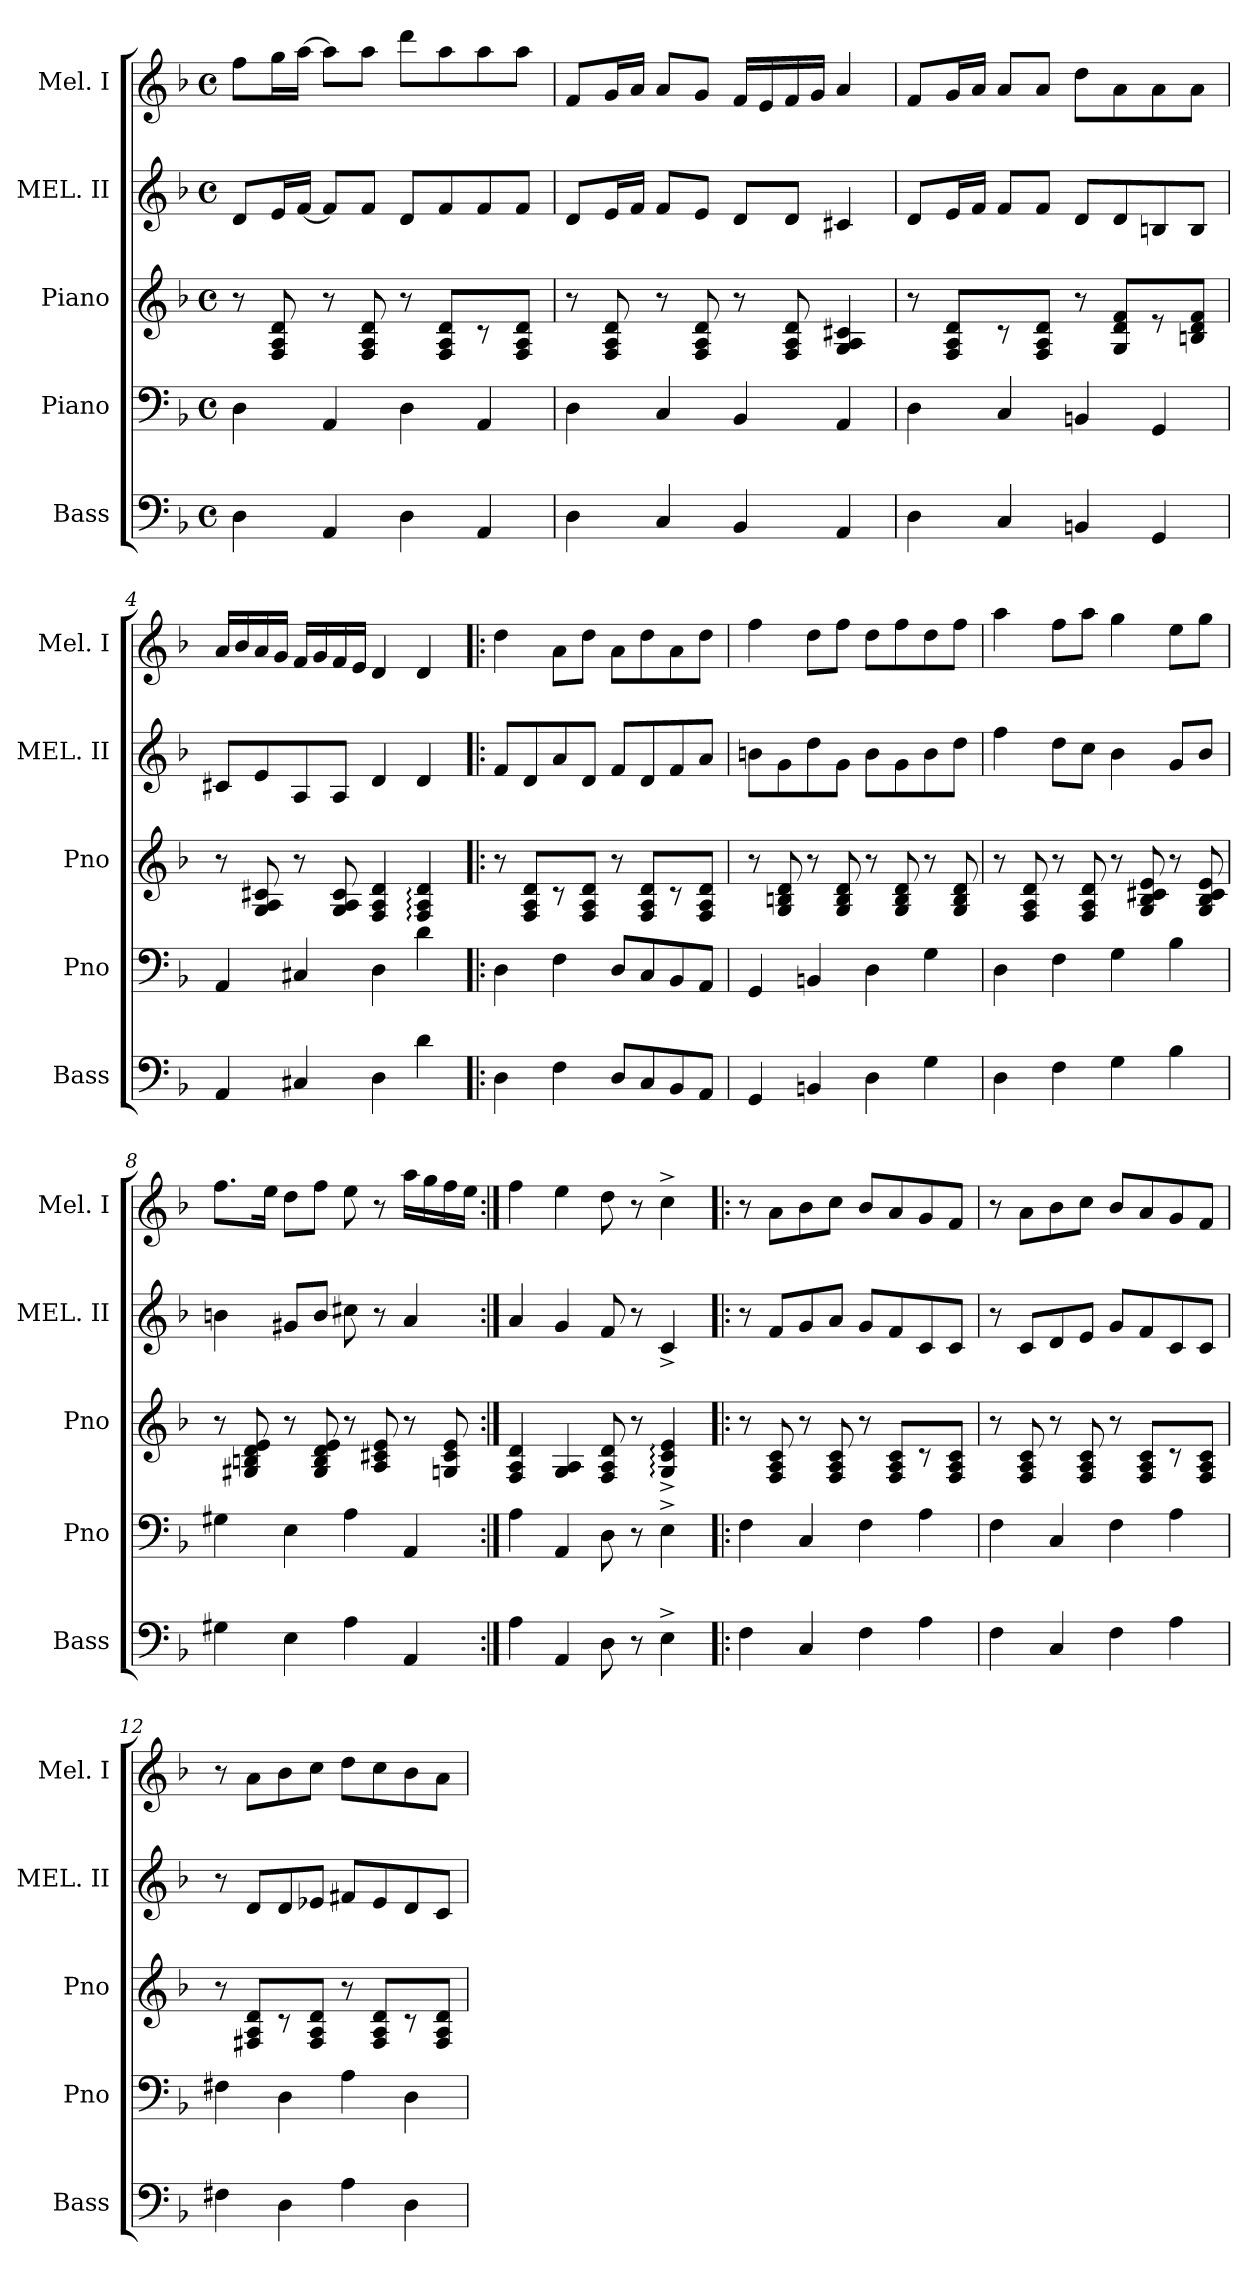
**kern	**kern	**kern	**kern	**kern
*part5	*part4	*part3	*part2	*part1
*staff5	*staff4	*staff3	*staff2	*staff1
*I"Bass	*I"Piano	*I"Piano	*I"MEL. II	*I"Mel. I
*I'Bass	*I'Pno	*I'Pno	*I'MEL. II	*I'Mel. I
*clefF4	*clefF4	*clefG2	*clefG2	*clefG2
*ITrd7c12	*	*	*	*
*k[b-]	*k[b-]	*k[b-]	*k[b-]	*k[b-]
*M4/4	*M4/4	*M4/4	*M4/4	*M4/4
*met(c)	*met(c)	*met(c)	*met(c)	*met(c)
=1	=1	=1	=1	=1
4DD\	4D\	8r	8d/L	8ff\L
.	.	8F/ 8A/ 8d/	16e/L	16gg\L
.	.	.	[16f/JJ	[16aa\JJ
4AAA/	4AA/	8r	8f/L]	8aa\L]
.	.	8F/ 8A/ 8d/	8f/J	8aa\J
4DD\	4D\	8r	8d/L	8ddd\L
.	.	8F/ 8A/ 8d/L	8f/	8aa\
4AAA/	4AA/	8r	8f/	8aa\
.	.	8F/ 8A/ 8d/J	8f/J	8aa\J
=2	=2	=2	=2	=2
4DD\	4D\	8r	8d/L	8f/L
.	.	8F/ 8A/ 8d/	16e/L	16g/L
.	.	.	16f/JJ	16a/JJ
4CC/	4C/	8r	8f/L	8a/L
.	.	8F/ 8A/ 8d/	8e/J	8g/J
4BBB-/	4BB-/	8r	8d/L	16f/LL
.	.	.	.	16e/
.	.	8F/ 8A/ 8d/	8d/J	16f/
.	.	.	.	16g/JJ
4AAA/	4AA/	4G/ 4A/ 4c#X/	4c#X/	4a/
=3	=3	=3	=3	=3
4DD\	4D\	8r	8d/L	8f/L
.	.	8F/ 8A/ 8d/L	16e/L	16g/L
.	.	.	16f/JJ	16a/JJ
4CC/	4C/	8r	8f/L	8a/L
.	.	8F/ 8A/ 8d/J	8f/J	8a/J
4BBBn/	4BBn/	8r	8d/L	8dd\L
.	.	8G/ 8d/ 8f/L	8d/	8a\
4GGG/	4GG/	8r	8Bn/	8a\
.	.	8Bn/ 8d/ 8f/J	8B/J	8a\J
!!LO:LB:g=z
=4	=4	=4	=4	=4
4AAA/	4AA/	8r	8c#X/L	16a/LL
.	.	.	.	16b-/
.	.	8G/ 8A/ 8c#X/	8e/	16a/
.	.	.	.	16g/JJ
4CC#X/	4C#X/	8r	8A/	16f/LL
.	.	.	.	16g/
.	.	8G/ 8A/ 8c#/	8A/J	16f/
.	.	.	.	16e/JJ
4DD\	4D\	4F/ 4A/ 4d/	4d/	4d/
4D\	4d\	4F/: 4A/: 4d/:	4d/	4d/
=5!|:	=5!|:	=5!|:	=5!|:	=5!|:
4DD\	4D\	8r	8f/L	4dd\
.	.	8F/ 8A/ 8d/L	8d/	.
4FF\	4F\	8r	8a/	8a\L
.	.	8F/ 8A/ 8d/J	8d/J	8dd\J
8DD/L	8D/L	8r	8f/L	8a\L
8CC/	8C/	8F/ 8A/ 8d/L	8d/	8dd\
8BBB-/	8BB-/	8r	8f/	8a\
8AAA/J	8AA/J	8F/ 8A/ 8d/J	8a/J	8dd\J
=6	=6	=6	=6	=6
4GGG/	4GG/	8r	8bn\L	4ff\
.	.	8G/ 8Bn/ 8d/	8g\	.
4BBBn/	4BBn/	8r	8dd\	8dd\L
.	.	8G/ 8B/ 8d/	8g\J	8ff\J
4DD\	4D\	8r	8b\L	8dd\L
.	.	8G/ 8B/ 8d/	8g\	8ff\
4GG\	4G\	8r	8b\	8dd\
.	.	8G/ 8B/ 8d/	8dd\J	8ff\J
!!LO:PB:g=z
=7	=7	=7	=7	=7
4DD\	4D\	8r	4ff\	4aa\
.	.	8F/ 8A/ 8d/	.	.
4FF\	4F\	8r	8dd\L	8ff\L
.	.	8F/ 8A/ 8d/	8cc\J	8aa\J
4GG\	4G\	8r	4b-\	4gg\
.	.	8G/ 8B-/ 8c#X/ 8e/	.	.
4BB-\	4B-\	8r	8g/L	8ee\L
.	.	8G/ 8B-/ 8c#/ 8e/	8b-/J	8gg\J
=8	=8	=8	=8	=8
4GG#X\	4G#X\	8r	4bn\	8.ff\L
.	.	8G#X/ 8Bn/ 8d/ 8e/	.	.
.	.	.	.	16ee\Jk
4EE\	4E\	8r	8g#X/L	8dd\L
.	.	8G#/ 8B/ 8d/ 8e/	8b/J	8ff\J
4AA\	4A\	8r	8cc#X\	8ee\
.	.	8A/ 8c#X/ 8e/	8r	8r
4AAA/	4AA/	8r	4a/	16aa\LL
.	.	.	.	16gg\
.	.	8Gn/ 8c#/ 8e/	.	16ff\
.	.	.	.	16ee\JJ
=9:|!	=9:|!	=9:|!	=9:|!	=9:|!
4AA\	4A\	4F/ 4A/ 4d/	4a/	4ff\
4AAA/	4AA/	4G/ 4A/	4g/	4ee\
8DD\	8D\	8F/ 8A/ 8d/	8f/	8dd\
8r	8r	8r	8r	8r
4EE^\	4E^\	4G/:^ 4c/:^ 4e/:^	4c^/	4cc^\
!!LO:LB:g=z
=10!|:	=10!|:	=10!|:	=10!|:	=10!|:
4FF\	4F\	8r	8r	8r
.	.	8F/ 8A/ 8c/	8f/L	8a\L
4CC/	4C/	8r	8g/	8b-\
.	.	8F/ 8A/ 8c/	8a/J	8cc\J
4FF\	4F\	8r	8g/L	8b-/L
.	.	8F/ 8A/ 8c/L	8f/	8a/
4AA\	4A\	8r	8c/	8g/
.	.	8F/ 8A/ 8c/J	8c/J	8f/J
=11	=11	=11	=11	=11
4FF\	4F\	8r	8r	8r
.	.	8F/ 8A/ 8c/	8c/L	8a\L
4CC/	4C/	8r	8d/	8b-\
.	.	8F/ 8A/ 8c/	8e/J	8cc\J
4FF\	4F\	8r	8g/L	8b-/L
.	.	8F/ 8A/ 8c/L	8f/	8a/
4AA\	4A\	8r	8c/	8g/
.	.	8F/ 8A/ 8c/J	8c/J	8f/J
=12	=12	=12	=12	=12
4FF#X\	4F#X\	8r	8r	8r
.	.	8F#X/ 8A/ 8d/L	8d/L	8a\L
4DD\	4D\	8r	8d/	8b-\
.	.	8F#/ 8A/ 8d/J	8e-X/J	8cc\J
4AA\	4A\	8r	8f#X/L	8dd\L
.	.	8F#/ 8A/ 8d/L	8e-/	8cc\
4DD\	4D\	8r	8d/	8b-\
.	.	8F#/ 8A/ 8d/J	8c/J	8a\J
=	=	=	=	=
*-	*-	*-	*-	*-
